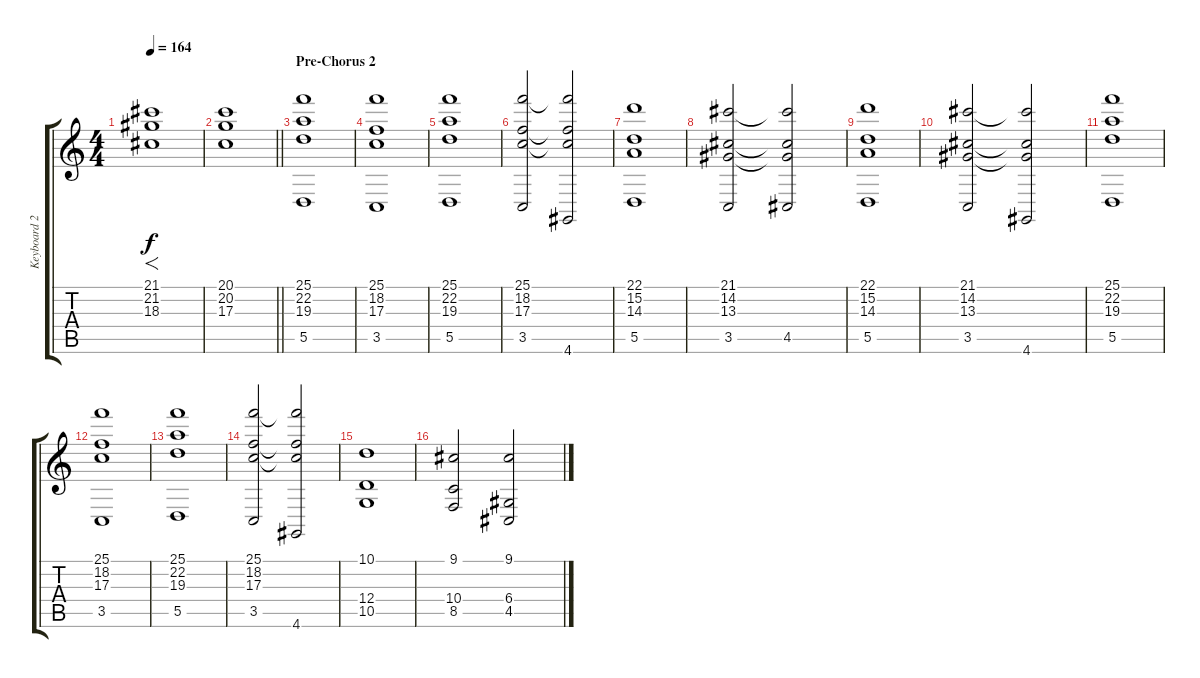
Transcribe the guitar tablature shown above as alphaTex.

\track ("Keyboard 2 (Strings)" "Keyboard 2") {instrument stringensemble1}
\staff {score tabs}
\tuning (E4 B3 G3 D3 A2 E2) {hide}
\ts (4 4)
\tempo 164
\clef g2
\ks c
(21.1 21.2 18.3).1{f dy f} |
\barLineRight lightlight
(20.1 20.2 17.3).1 |
\section ("" "Pre-Chorus 2")
(25.1 22.2 19.3 5.5).1 |
(25.1 18.2 17.3 3.5).1 |
(25.1 22.2 19.3 5.5).1 |
(25.1 18.2 17.3 3.5).2 (25.1{t} 18.2{t} 17.3{t} 4.6).2 |
(22.1 15.2 14.3 5.5).1 |
(21.1 14.2 13.3 3.5).2 (21.1{t} 14.2{t} 13.3{t} 4.5).2 |
(22.1 15.2 14.3 5.5).1 |
(21.1 14.2 13.3 3.5).2 (21.1{t} 14.2{t} 13.3{t} 4.6).2 |
(25.1 22.2 19.3 5.5).1 |
(25.1 18.2 17.3 3.5).1 |
(25.1 22.2 19.3 5.5).1 |
(25.1 18.2 17.3 3.5).2 (25.1{t} 18.2{t} 17.3{t} 4.6).2 |
(10.1 12.4 10.5).1 |
(9.1 10.4 8.5).2 (9.1 6.4 4.5).2
